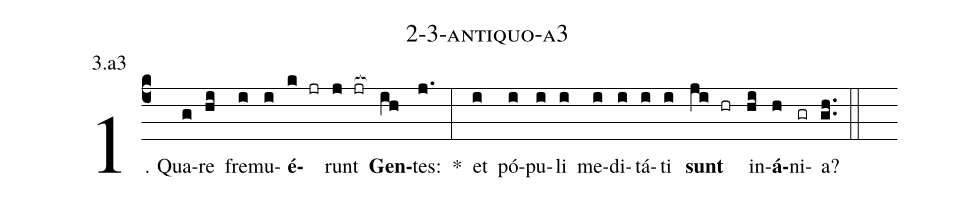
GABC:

name: 2-3-antiquo-a3;
annotation: 3.a3;
%%
(c4)1. Qua(g)re(hi) fre(i)mu(i)<b>é</b>(k jr)runt(j jr[ocb:1{]) <b>Gen</b>(ih[ocb:0}])tes:(j.) *(:) et(i) pó(i)pu(i)li(i) me(i)di(i)tá(i)ti(i) <b>sunt</b>(ji hr) in(hi)<b>á</b>(h)ni(gr)a?(gh..) (::)
